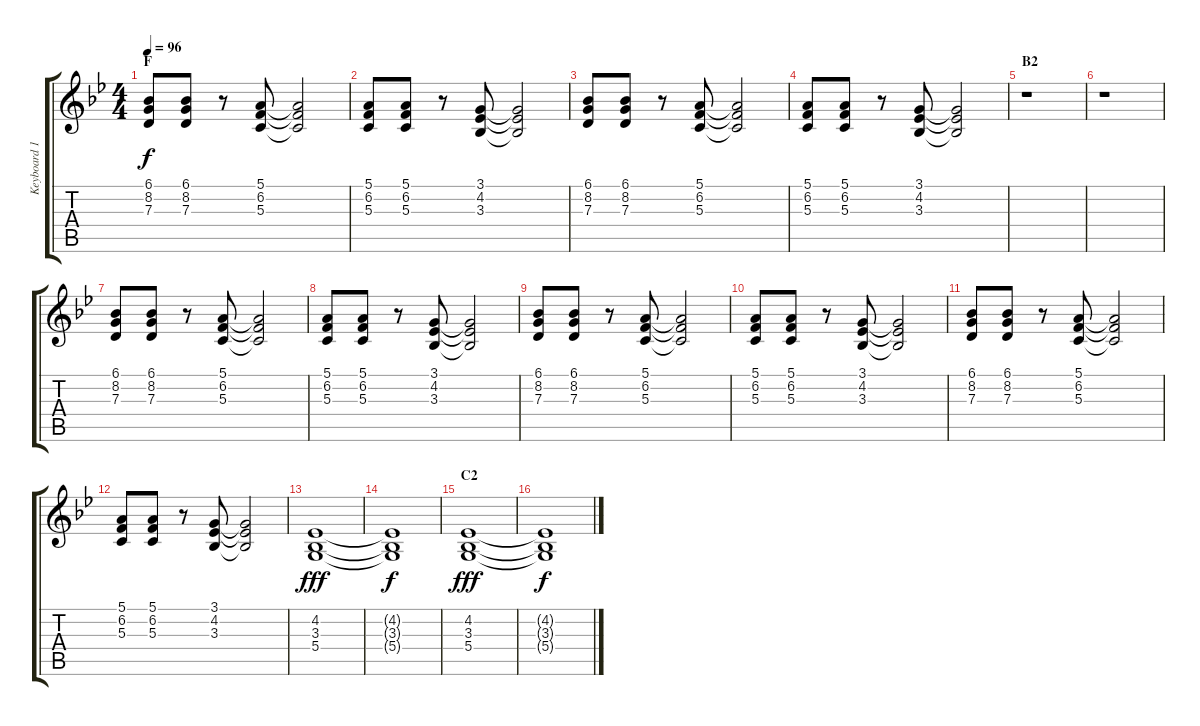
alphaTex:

\track ("Keyboard 1 (RH)" "Keyboard 1") {instrument synthstrings1}
\staff {score tabs}
\tuning (E4 B3 G3 D3 A2 E2) {hide}
\ts (4 4)
\section ("" "F")
\tempo 96
\clef g2
\ks bb
(6.1 8.2 7.3).8{dy f} (6.1 8.2 7.3).8 r.8 (5.1 6.2 5.3).8 (5.1{t} 6.2{t} 5.3{t}).2 |
(5.1 6.2 5.3).8 (5.1 6.2 5.3).8 r.8 (3.1 4.2 3.3).8 (3.1{t} 4.2{t} 3.3{t}).2 |
(6.1 8.2 7.3).8 (6.1 8.2 7.3).8 r.8 (5.1 6.2 5.3).8 (5.1{t} 6.2{t} 5.3{t}).2 |
(5.1 6.2 5.3).8 (5.1 6.2 5.3).8 r.8 (3.1 4.2 3.3).8 (3.1{t} 4.2{t} 3.3{t}).2 |
\section ("" "B2")
r.1 |
r.1 |
(6.1 8.2 7.3).8 (6.1 8.2 7.3).8 r.8 (5.1 6.2 5.3).8 (5.1{t} 6.2{t} 5.3{t}).2 |
(5.1 6.2 5.3).8 (5.1 6.2 5.3).8 r.8 (3.1 4.2 3.3).8 (3.1{t} 4.2{t} 3.3{t}).2 |
(6.1 8.2 7.3).8 (6.1 8.2 7.3).8 r.8 (5.1 6.2 5.3).8 (5.1{t} 6.2{t} 5.3{t}).2 |
(5.1 6.2 5.3).8 (5.1 6.2 5.3).8 r.8 (3.1 4.2 3.3).8 (3.1{t} 4.2{t} 3.3{t}).2 |
(6.1 8.2 7.3).8 (6.1 8.2 7.3).8 r.8 (5.1 6.2 5.3).8 (5.1{t} 6.2{t} 5.3{t}).2 |
(5.1 6.2 5.3).8 (5.1 6.2 5.3).8 r.8 (3.1 4.2 3.3).8 (3.1{t} 4.2{t} 3.3{t}).2 |
(4.2 3.3 5.4).1{dy fff} |
(4.2{t} 3.3{t} 5.4{t}).1{dy f} |
\section ("" "C2")
(4.2 3.3 5.4).1{dy fff} |
(4.2{t} 3.3{t} 5.4{t}).1{dy f}
